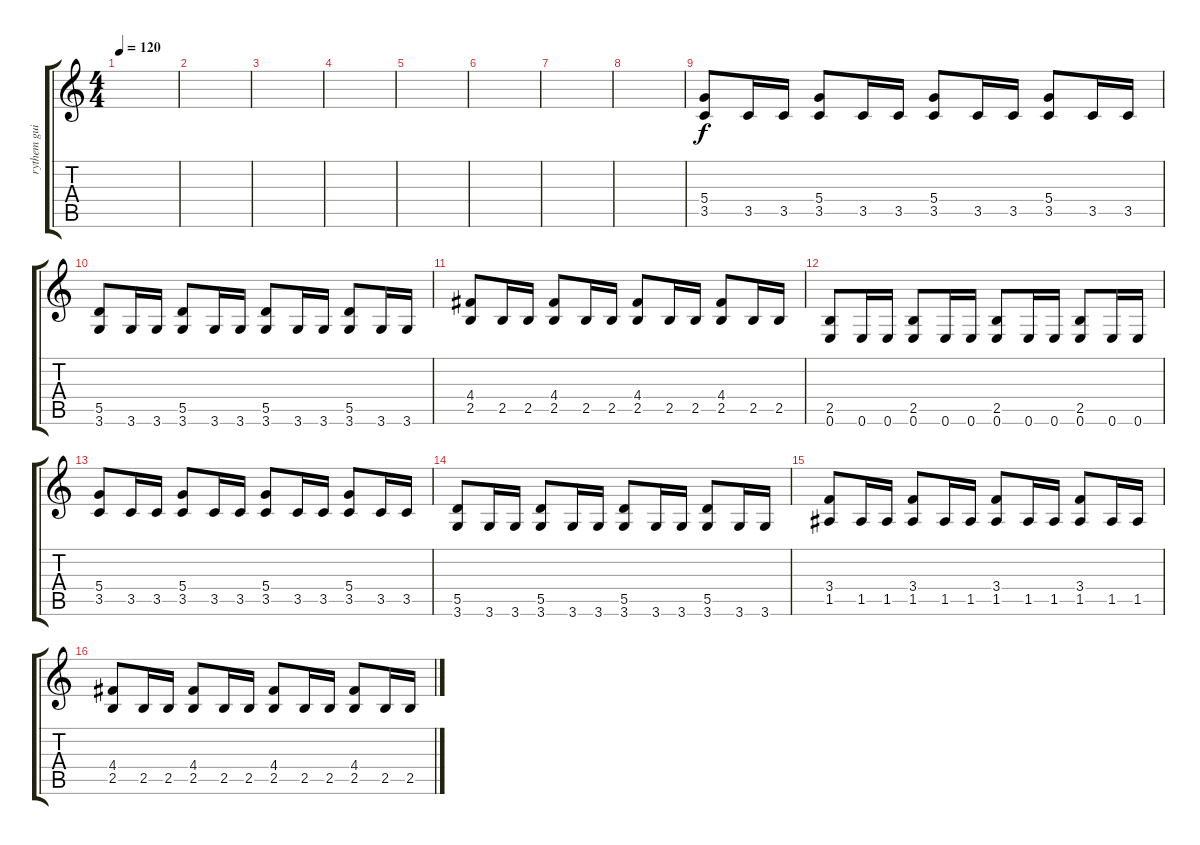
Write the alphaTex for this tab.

\track ("rythem guitar" "rythem gui") {instrument distortionguitar}
\staff {score tabs}
\tuning (E4 B3 G3 D3 A2 E2) {hide}
\ts (4 4)
\tempo 120
\clef g2
\ks c
|
|
|
|
|
|
|
|
(5.4 3.5).8 3.5.16 3.5.16 (5.4 3.5).8 3.5.16 3.5.16 (5.4 3.5).8 3.5.16 3.5.16 (5.4 3.5).8 3.5.16 3.5.16 |
(5.5 3.6).8 3.6.16 3.6.16 (5.5 3.6).8 3.6.16 3.6.16 (5.5 3.6).8 3.6.16 3.6.16 (5.5 3.6).8 3.6.16 3.6.16 |
(4.4 2.5).8 2.5.16 2.5.16 (4.4 2.5).8 2.5.16 2.5.16 (4.4 2.5).8 2.5.16 2.5.16 (4.4 2.5).8 2.5.16 2.5.16 |
(2.5 0.6).8 0.6.16 0.6.16 (2.5 0.6).8 0.6.16 0.6.16 (2.5 0.6).8 0.6.16 0.6.16 (2.5 0.6).8 0.6.16 0.6.16 |
(5.4 3.5).8 3.5.16 3.5.16 (5.4 3.5).8 3.5.16 3.5.16 (5.4 3.5).8 3.5.16 3.5.16 (5.4 3.5).8 3.5.16 3.5.16 |
(5.5 3.6).8 3.6.16 3.6.16 (5.5 3.6).8 3.6.16 3.6.16 (5.5 3.6).8 3.6.16 3.6.16 (5.5 3.6).8 3.6.16 3.6.16 |
(3.4 1.5).8 1.5.16 1.5.16 (3.4 1.5).8 1.5.16 1.5.16 (3.4 1.5).8 1.5.16 1.5.16 (3.4 1.5).8 1.5.16 1.5.16 |
(4.4 2.5).8 2.5.16 2.5.16 (4.4 2.5).8 2.5.16 2.5.16 (4.4 2.5).8 2.5.16 2.5.16 (4.4 2.5).8 2.5.16 2.5.16
